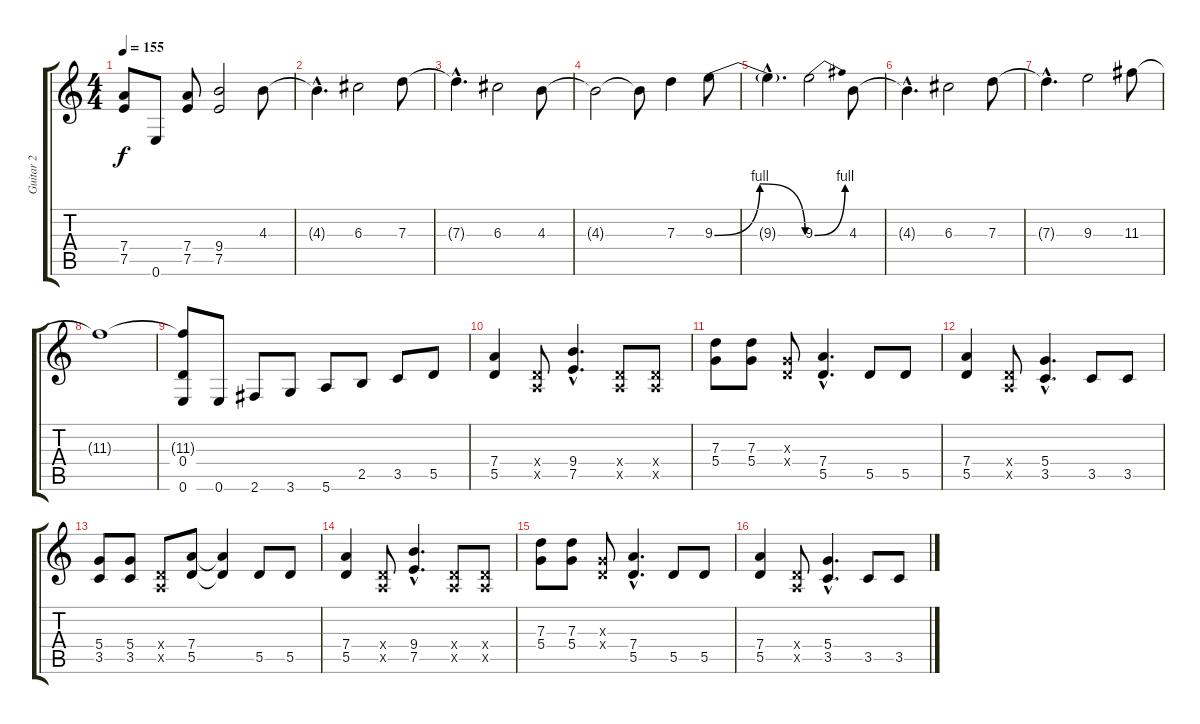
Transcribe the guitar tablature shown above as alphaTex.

\track ("Guitar 2" "Guitar 2") {instrument overdrivenguitar}
\staff {score tabs}
\tuning (E4 B3 G3 D3 A2 E2) {hide}
\ts (4 4)
\tempo 155
\clef g2
\ks c
(7.4{t} 7.5{t}).8{dy f} 0.6.8 (7.4 7.5).8 (9.4 7.5).2 4.3.8 |
4.3{hac t}.4{d} 6.3.2 7.3.8 |
7.3{hac t}.4{d} 6.3.2 4.3.8 |
4.3{t}.2 4.3{t}.8 7.3.4 9.3{be (bendrelease 0 0 23 4 40 4 60 0)}.8 |
9.3{hac t}.4{d} 9.3{be (bend 0 0 60 4)}.2 4.3.8 |
4.3{hac t}.4{d} 6.3.2 7.3.8 |
7.3{hac t}.4{d} 9.3.2 11.3.8 |
11.3{t}.1 |
(11.3{t} 0.4 0.6).8 0.6.8 2.6.8 3.6.8 5.6.8 2.5.8 3.5.8 5.5.8 |
(7.4 5.5).4 (0.4{x} 0.5{x}).8 (9.4{hac} 7.5{hac}).4{d} (0.4{x} 0.5{x}).8 (0.4{x} 0.5{x}).8 |
(7.3 5.4).8 (7.3 5.4).8 (0.3{x} 0.4{x}).8 (7.4{hac} 5.5{hac}).4{d} 5.5.8 5.5.8 |
(7.4 5.5).4 (0.4{x} 0.5{x}).8 (5.4{hac} 3.5{hac}).4{d} 3.5.8 3.5.8 |
(5.4 3.5).8 (5.4 3.5).8 (0.4{x} 0.5{x}).8 (7.4 5.5).8 (7.4{t} 5.5{t}).4 5.5.8 5.5.8 |
(7.4 5.5).4 (0.4{x} 0.5{x}).8 (9.4{hac} 7.5{hac}).4{d} (0.4{x} 0.5{x}).8 (0.4{x} 0.5{x}).8 |
(7.3 5.4).8 (7.3 5.4).8 (0.3{x} 0.4{x}).8 (7.4{hac} 5.5{hac}).4{d} 5.5.8 5.5.8 |
(7.4 5.5).4 (0.4{x} 0.5{x}).8 (5.4{hac} 3.5{hac}).4{d} 3.5.8 3.5.8
